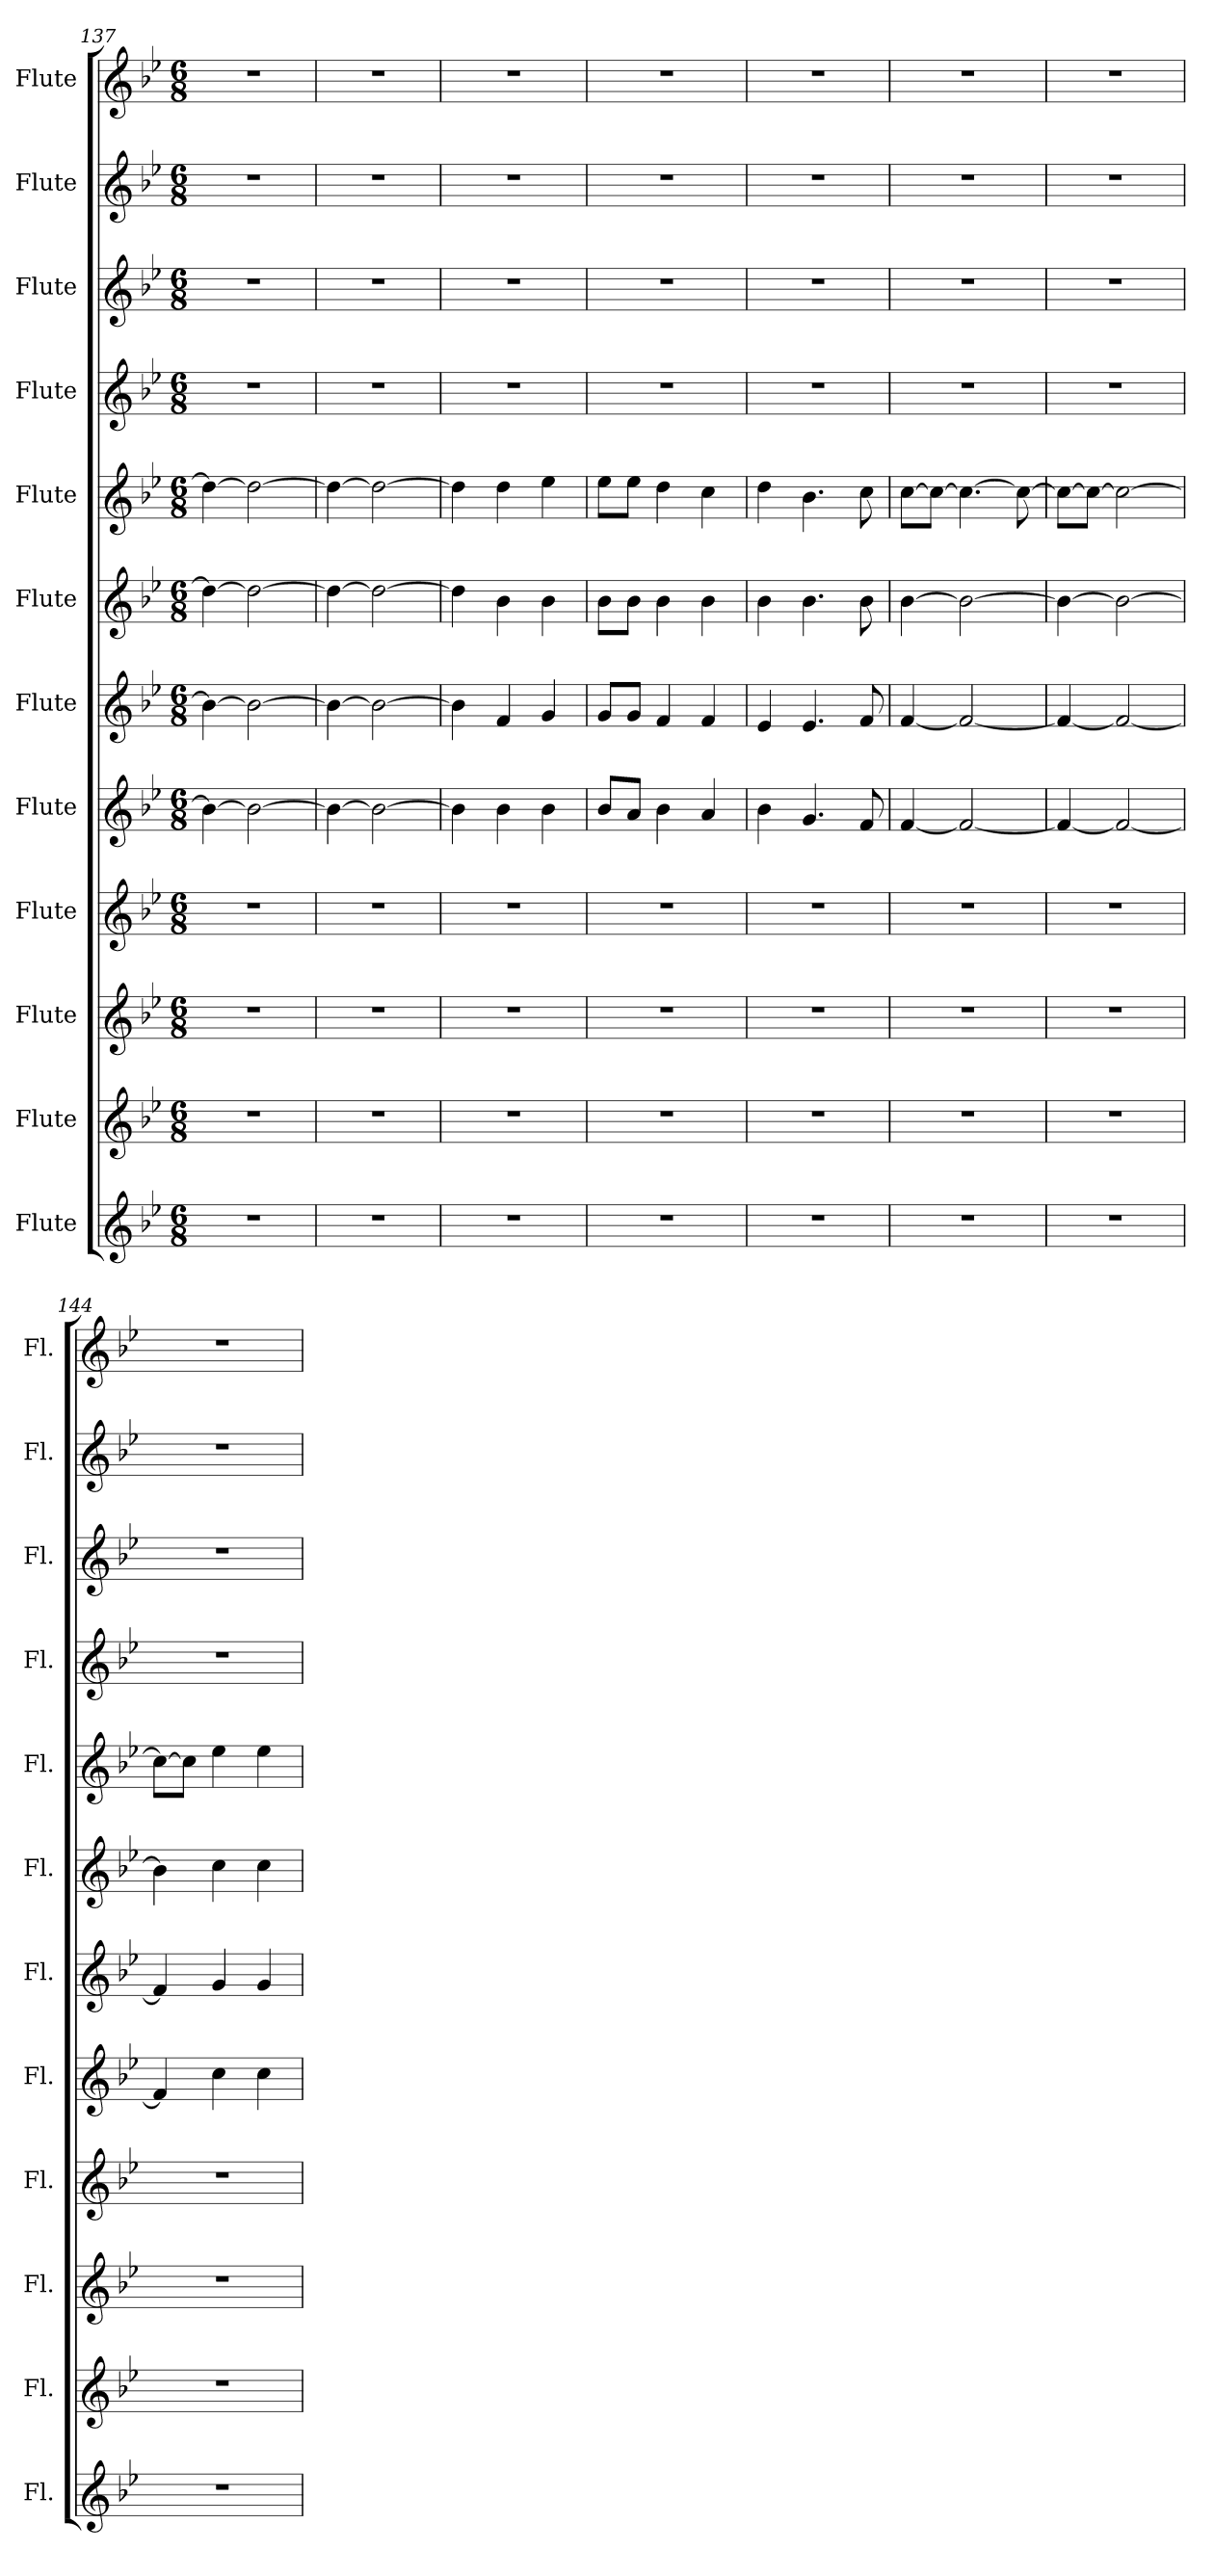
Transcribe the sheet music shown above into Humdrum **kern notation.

**kern	**kern	**kern	**kern	**kern	**kern	**kern	**kern	**kern	**kern	**kern	**kern
*part12	*part11	*part10	*part9	*part8	*part7	*part6	*part5	*part4	*part3	*part2	*part1
*staff12	*staff11	*staff10	*staff9	*staff8	*staff7	*staff6	*staff5	*staff4	*staff3	*staff2	*staff1
*I"Flute	*I"Flute	*I"Flute	*I"Flute	*I"Flute	*I"Flute	*I"Flute	*I"Flute	*I"Flute	*I"Flute	*I"Flute	*I"Flute
*I'Fl.	*I'Fl.	*I'Fl.	*I'Fl.	*I'Fl.	*I'Fl.	*I'Fl.	*I'Fl.	*I'Fl.	*I'Fl.	*I'Fl.	*I'Fl.
*clefG2	*clefG2	*clefG2	*clefG2	*clefG2	*clefG2	*clefG2	*clefG2	*clefG2	*clefG2	*clefG2	*clefG2
*k[b-e-]	*k[b-e-]	*k[b-e-]	*k[b-e-]	*k[b-e-]	*k[b-e-]	*k[b-e-]	*k[b-e-]	*k[b-e-]	*k[b-e-]	*k[b-e-]	*k[b-e-]
*M6/8	*M6/8	*M6/8	*M6/8	*M6/8	*M6/8	*M6/8	*M6/8	*M6/8	*M6/8	*M6/8	*M6/8
=137	=137	=137	=137	=137	=137	=137	=137	=137	=137	=137	=137
2.r	2.r	2.r	2.r	4b-\_	4b-\_	4dd\_	4dd\_	2.r	2.r	2.r	2.r
.	.	.	.	2b-\_	2b-\_	2dd\_	2dd\_	.	.	.	.
=138	=138	=138	=138	=138	=138	=138	=138	=138	=138	=138	=138
2.r	2.r	2.r	2.r	4b-\_	4b-\_	4dd\_	4dd\_	2.r	2.r	2.r	2.r
.	.	.	.	2b-\_	2b-\_	2dd\_	2dd\_	.	.	.	.
=139	=139	=139	=139	=139	=139	=139	=139	=139	=139	=139	=139
2.r	2.r	2.r	2.r	4b-\]	4b-\]	4dd\]	4dd\]	2.r	2.r	2.r	2.r
.	.	.	.	4b-\	4f/	4b-\	4dd\	.	.	.	.
.	.	.	.	4b-\	4g/	4b-\	4ee-\	.	.	.	.
=140	=140	=140	=140	=140	=140	=140	=140	=140	=140	=140	=140
2.r	2.r	2.r	2.r	8b-/L	8g/L	8b-\L	8ee-\L	2.r	2.r	2.r	2.r
.	.	.	.	8a/J	8g/J	8b-\J	8ee-\J	.	.	.	.
.	.	.	.	4b-\	4f/	4b-\	4dd\	.	.	.	.
.	.	.	.	4a/	4f/	4b-\	4cc\	.	.	.	.
=141	=141	=141	=141	=141	=141	=141	=141	=141	=141	=141	=141
2.r	2.r	2.r	2.r	4b-\	4e-/	4b-\	4dd\	2.r	2.r	2.r	2.r
.	.	.	.	4.g/	4.e-/	4.b-\	4.b-\	.	.	.	.
.	.	.	.	8f/	8f/	8b-\	8cc\	.	.	.	.
=142	=142	=142	=142	=142	=142	=142	=142	=142	=142	=142	=142
2.r	2.r	2.r	2.r	[4f/	[4f/	[4b-\	[8cc\L	2.r	2.r	2.r	2.r
.	.	.	.	.	.	.	8cc\J_	.	.	.	.
.	.	.	.	2f/_	2f/_	2b-\_	4.cc\_	.	.	.	.
.	.	.	.	.	.	.	8cc\_	.	.	.	.
!!LO:PB:g=z
=143	=143	=143	=143	=143	=143	=143	=143	=143	=143	=143	=143
2.r	2.r	2.r	2.r	4f/_	4f/_	4b-\_	8cc\L_	2.r	2.r	2.r	2.r
.	.	.	.	.	.	.	8cc\J_	.	.	.	.
.	.	.	.	2f/_	2f/_	2b-\_	2cc\_	.	.	.	.
=144	=144	=144	=144	=144	=144	=144	=144	=144	=144	=144	=144
2.r	2.r	2.r	2.r	4f/]	4f/]	4b-\]	8cc\L_	2.r	2.r	2.r	2.r
.	.	.	.	.	.	.	8cc\J]	.	.	.	.
.	.	.	.	4cc\	4g/	4cc\	4ee-\	.	.	.	.
.	.	.	.	4cc\	4g/	4cc\	4ee-\	.	.	.	.
=	=	=	=	=	=	=	=	=	=	=	=
*-	*-	*-	*-	*-	*-	*-	*-	*-	*-	*-	*-
